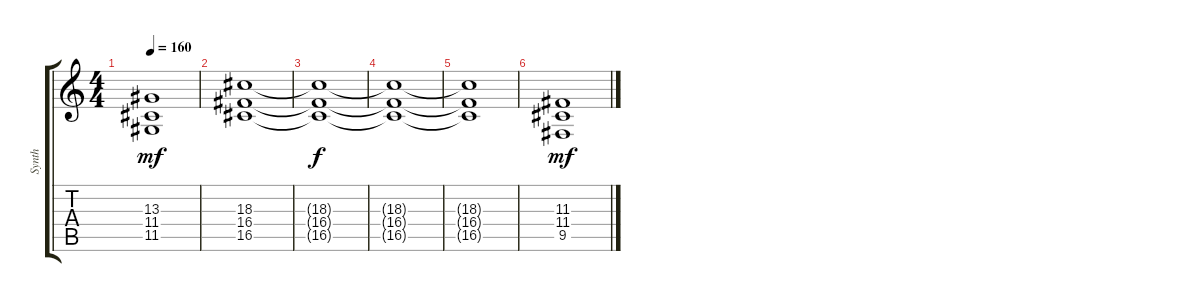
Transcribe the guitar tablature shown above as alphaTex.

\track ("Synth" "Synth") {instrument stringensemble1}
\staff {score tabs}
\tuning (E4 B3 G3 D3 A2 E2) {hide}
\ts (4 4)
\tempo 160
\clef g2
\ks c
(13.3 11.4 11.5).1{dy mf} |
(18.3 16.4 16.5).1 |
(18.3{t} 16.4{t} 16.5{t}).1{dy f} |
(18.3{t} 16.4{t} 16.5{t}).1 |
(18.3{t} 16.4{t} 16.5{t}).1 |
(11.3 11.4 9.5).1{dy mf volume 0}
